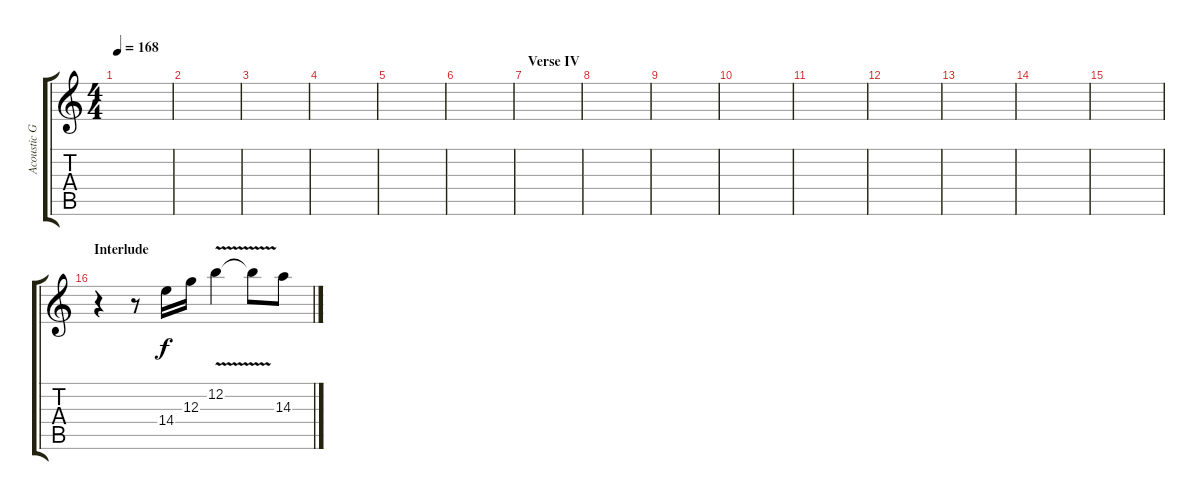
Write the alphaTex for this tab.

\track ("Acoustic Guitar (Marty Friedman)" "Acoustic G") {instrument acousticguitarsteel}
\staff {score tabs}
\tuning (E4 B3 G3 D3 A2 E2) {hide}
\ts (4 4)
\tempo 168
\clef g2
\ks c
|
|
|
|
|
|
\section ("" "Verse IV")
|
|
|
|
|
|
|
|
|
\section ("" "Interlude")
r.4 r.8 14.4.16 12.3.16 12.2{v}.4 12.2{t}.8 14.3.8
